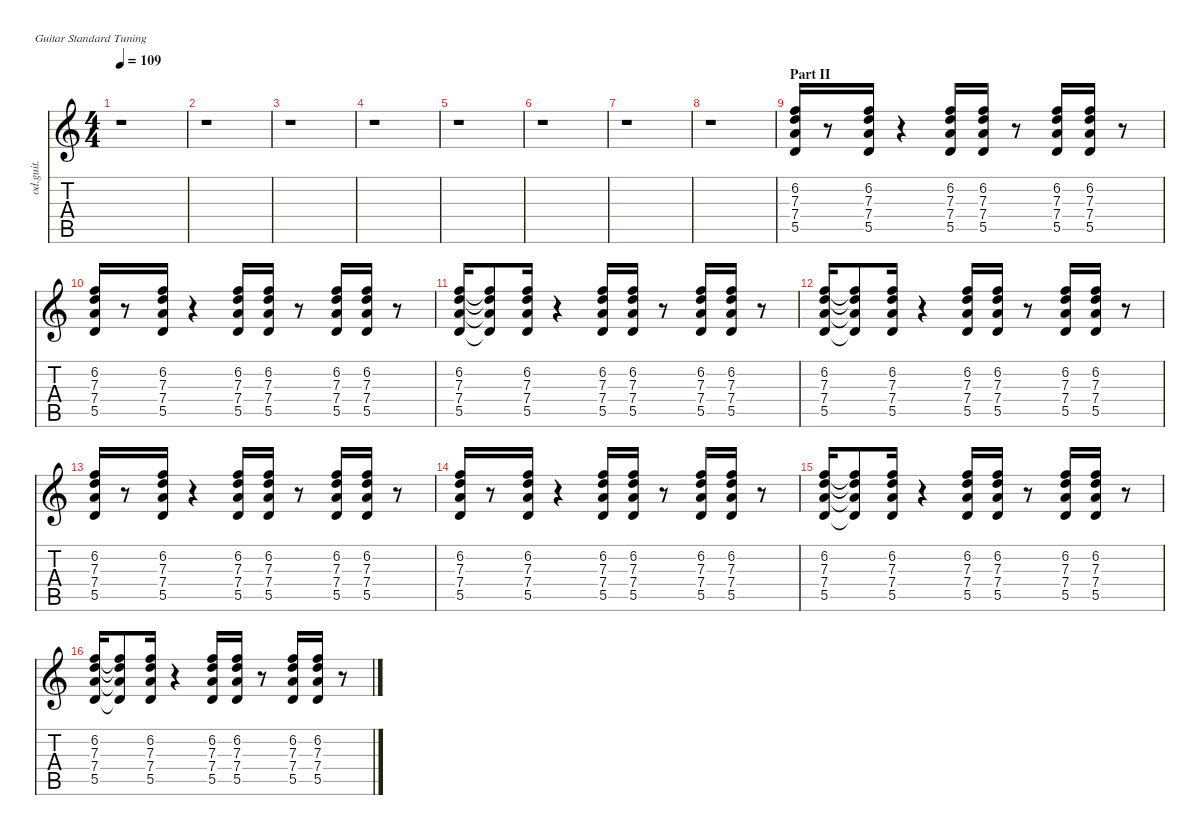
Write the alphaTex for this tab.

\defaultSystemsLayout 4
\hideDynamics
\bracketExtendMode nobrackets
\otherSystemsTrackNameOrientation horizontal
\track ("Guit III" "od.guit.") {instrument overdrivenguitar}
\staff {score tabs}
\tuning (E4 B3 G3 D3 A2 E2)
\ts (4 4)
\tempo 109
\clef g2
\ks c
r.1{dy f beam Down} |
r.1{beam Down} |
r.1{beam Down} |
r.1{beam Down} |
r.1{beam Down} |
r.1{beam Down} |
r.1{beam Down} |
r.1{instrument electricguitarclean beam Down} |
\section ("" "Part II")
(6.2 7.3 7.4 5.5).16{beam Up} r.8{beam Up} (6.2 7.3 7.4 5.5).16{beam Up} r.4{beam Up} (6.2 7.3 7.4 5.5).16{beam Up} (6.2 7.3 7.4 5.5).16{beam Up} r.8{beam Up} (6.2 7.3 7.4 5.5).16{beam Up} (6.2 7.3 7.4 5.5).16{beam Up} r.8{beam Up} |
(6.2 7.3 7.4 5.5).16{beam Up} r.8{beam Up} (6.2 7.3 7.4 5.5).16{beam Up} r.4{beam Up} (6.2 7.3 7.4 5.5).16{beam Up} (6.2 7.3 7.4 5.5).16{beam Up} r.8{beam Up} (6.2 7.3 7.4 5.5).16{beam Up} (6.2 7.3 7.4 5.5).16{beam Up} r.8{beam Up} |
(6.2 7.3 7.4 5.5).16{beam Up} (6.2{t} 7.3{t} 7.4{t} 5.5{t}).8{beam Up} (6.2 7.3 7.4 5.5).16{beam Up} r.4{beam Up} (6.2 7.3 7.4 5.5).16{beam Up} (6.2 7.3 7.4 5.5).16{beam Up} r.8{beam Up} (6.2 7.3 7.4 5.5).16{beam Up} (6.2 7.3 7.4 5.5).16{beam Up} r.8{beam Up} |
(6.2 7.3 7.4 5.5).16{beam Up} (6.2{t} 7.3{t} 7.4{t} 5.5{t}).8{beam Up} (6.2 7.3 7.4 5.5).16{beam Up} r.4{beam Up} (6.2 7.3 7.4 5.5).16{beam Up} (6.2 7.3 7.4 5.5).16{beam Up} r.8{beam Up} (6.2 7.3 7.4 5.5).16{beam Up} (6.2 7.3 7.4 5.5).16{beam Up} r.8{beam Up} |
(6.2 7.3 7.4 5.5).16{beam Up} r.8{beam Up} (6.2 7.3 7.4 5.5).16{beam Up} r.4{beam Up} (6.2 7.3 7.4 5.5).16{beam Up} (6.2 7.3 7.4 5.5).16{beam Up} r.8{beam Up} (6.2 7.3 7.4 5.5).16{beam Up} (6.2 7.3 7.4 5.5).16{beam Up} r.8{beam Up} |
(6.2 7.3 7.4 5.5).16{beam Up} r.8{beam Up} (6.2 7.3 7.4 5.5).16{beam Up} r.4{beam Up} (6.2 7.3 7.4 5.5).16{beam Up} (6.2 7.3 7.4 5.5).16{beam Up} r.8{beam Up} (6.2 7.3 7.4 5.5).16{beam Up} (6.2 7.3 7.4 5.5).16{beam Up} r.8{beam Up} |
(6.2 7.3 7.4 5.5).16{beam Up} (6.2{t} 7.3{t} 7.4{t} 5.5{t}).8{beam Up} (6.2 7.3 7.4 5.5).16{beam Up} r.4{beam Up} (6.2 7.3 7.4 5.5).16{beam Up} (6.2 7.3 7.4 5.5).16{beam Up} r.8{beam Up} (6.2 7.3 7.4 5.5).16{beam Up} (6.2 7.3 7.4 5.5).16{beam Up} r.8{beam Up} |
(6.2 7.3 7.4 5.5).16{beam Up} (6.2{t} 7.3{t} 7.4{t} 5.5{t}).8{beam Up} (6.2 7.3 7.4 5.5).16{beam Up} r.4{beam Up} (6.2 7.3 7.4 5.5).16{beam Up} (6.2 7.3 7.4 5.5).16{beam Up} r.8{beam Up} (6.2 7.3 7.4 5.5).16{beam Up} (6.2 7.3 7.4 5.5).16{beam Up} r.8{beam Up}
